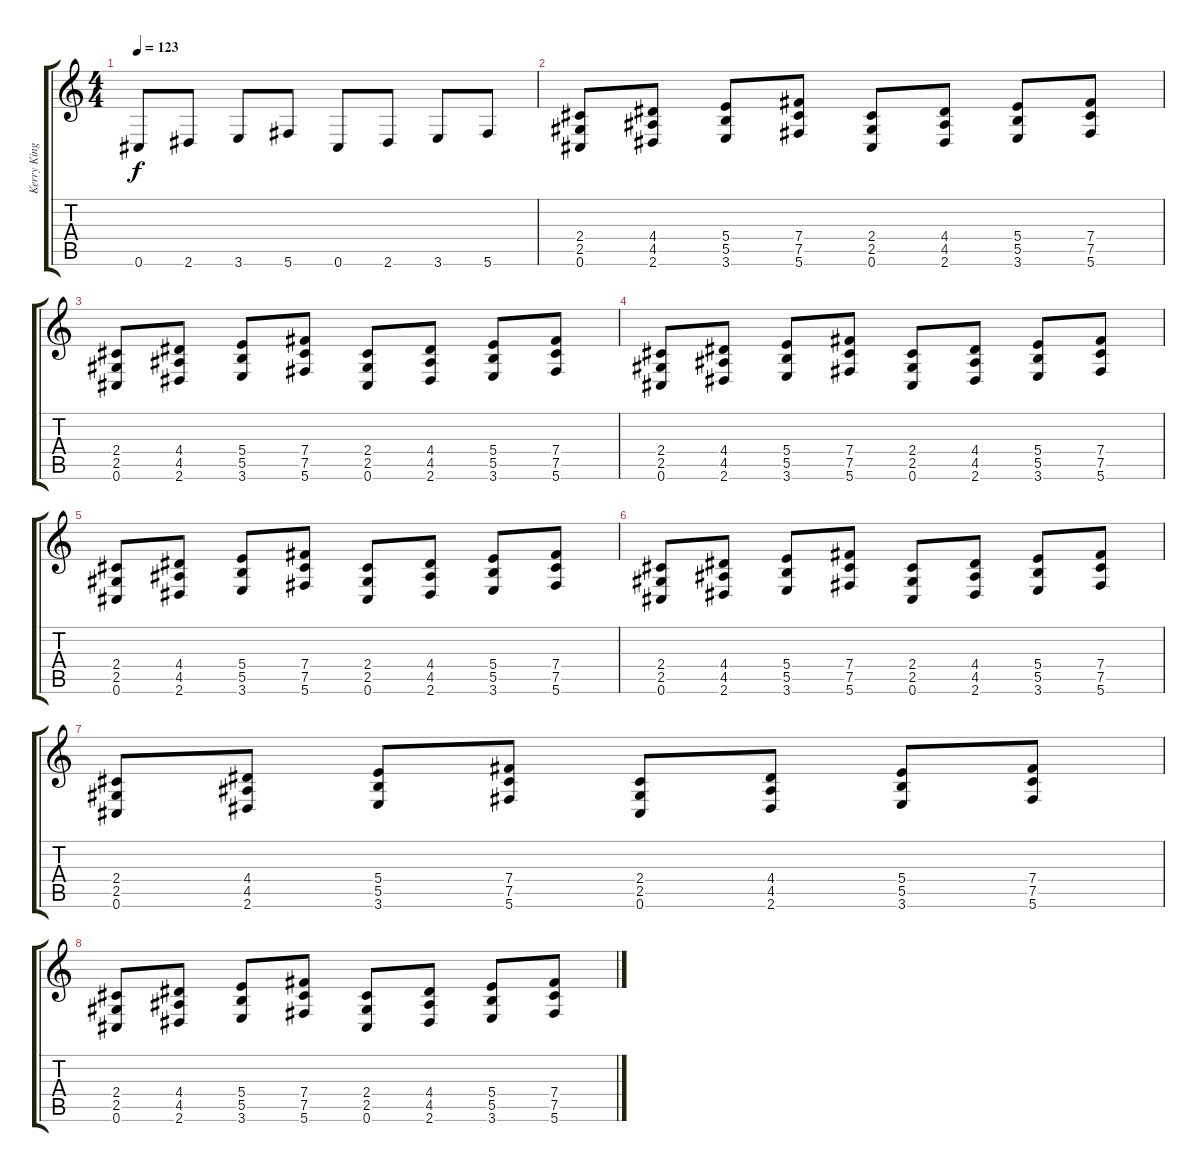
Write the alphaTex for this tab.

\track ("Kerry King" "Kerry King") {instrument distortionguitar}
\staff {score tabs}
\tuning (Db4 Ab3 E3 B2 Gb2 Db2) {hide}
\ts (4 4)
\tempo 123
\clef g2
\ks c
0.6.8{dy f} 2.6.8 3.6.8 5.6.8 0.6.8 2.6.8 3.6.8 5.6.8 |
(2.4 2.5 0.6).8 (4.4 4.5 2.6).8 (5.4 5.5 3.6).8 (7.4 7.5 5.6).8 (2.4 2.5 0.6).8 (4.4 4.5 2.6).8 (5.4 5.5 3.6).8 (7.4 7.5 5.6).8 |
(2.4 2.5 0.6).8 (4.4 4.5 2.6).8 (5.4 5.5 3.6).8 (7.4 7.5 5.6).8 (2.4 2.5 0.6).8 (4.4 4.5 2.6).8 (5.4 5.5 3.6).8 (7.4 7.5 5.6).8 |
(2.4 2.5 0.6).8 (4.4 4.5 2.6).8 (5.4 5.5 3.6).8 (7.4 7.5 5.6).8 (2.4 2.5 0.6).8 (4.4 4.5 2.6).8 (5.4 5.5 3.6).8 (7.4 7.5 5.6).8 |
(2.4 2.5 0.6).8 (4.4 4.5 2.6).8 (5.4 5.5 3.6).8 (7.4 7.5 5.6).8 (2.4 2.5 0.6).8 (4.4 4.5 2.6).8 (5.4 5.5 3.6).8 (7.4 7.5 5.6).8 |
(2.4 2.5 0.6).8 (4.4 4.5 2.6).8 (5.4 5.5 3.6).8 (7.4 7.5 5.6).8 (2.4 2.5 0.6).8 (4.4 4.5 2.6).8 (5.4 5.5 3.6).8 (7.4 7.5 5.6).8 |
(2.4 2.5 0.6).8 (4.4 4.5 2.6).8 (5.4 5.5 3.6).8 (7.4 7.5 5.6).8 (2.4 2.5 0.6).8 (4.4 4.5 2.6).8 (5.4 5.5 3.6).8 (7.4 7.5 5.6).8 |
(2.4 2.5 0.6).8 (4.4 4.5 2.6).8 (5.4 5.5 3.6).8 (7.4 7.5 5.6).8 (2.4 2.5 0.6).8 (4.4 4.5 2.6).8 (5.4 5.5 3.6).8 (7.4 7.5 5.6).8
